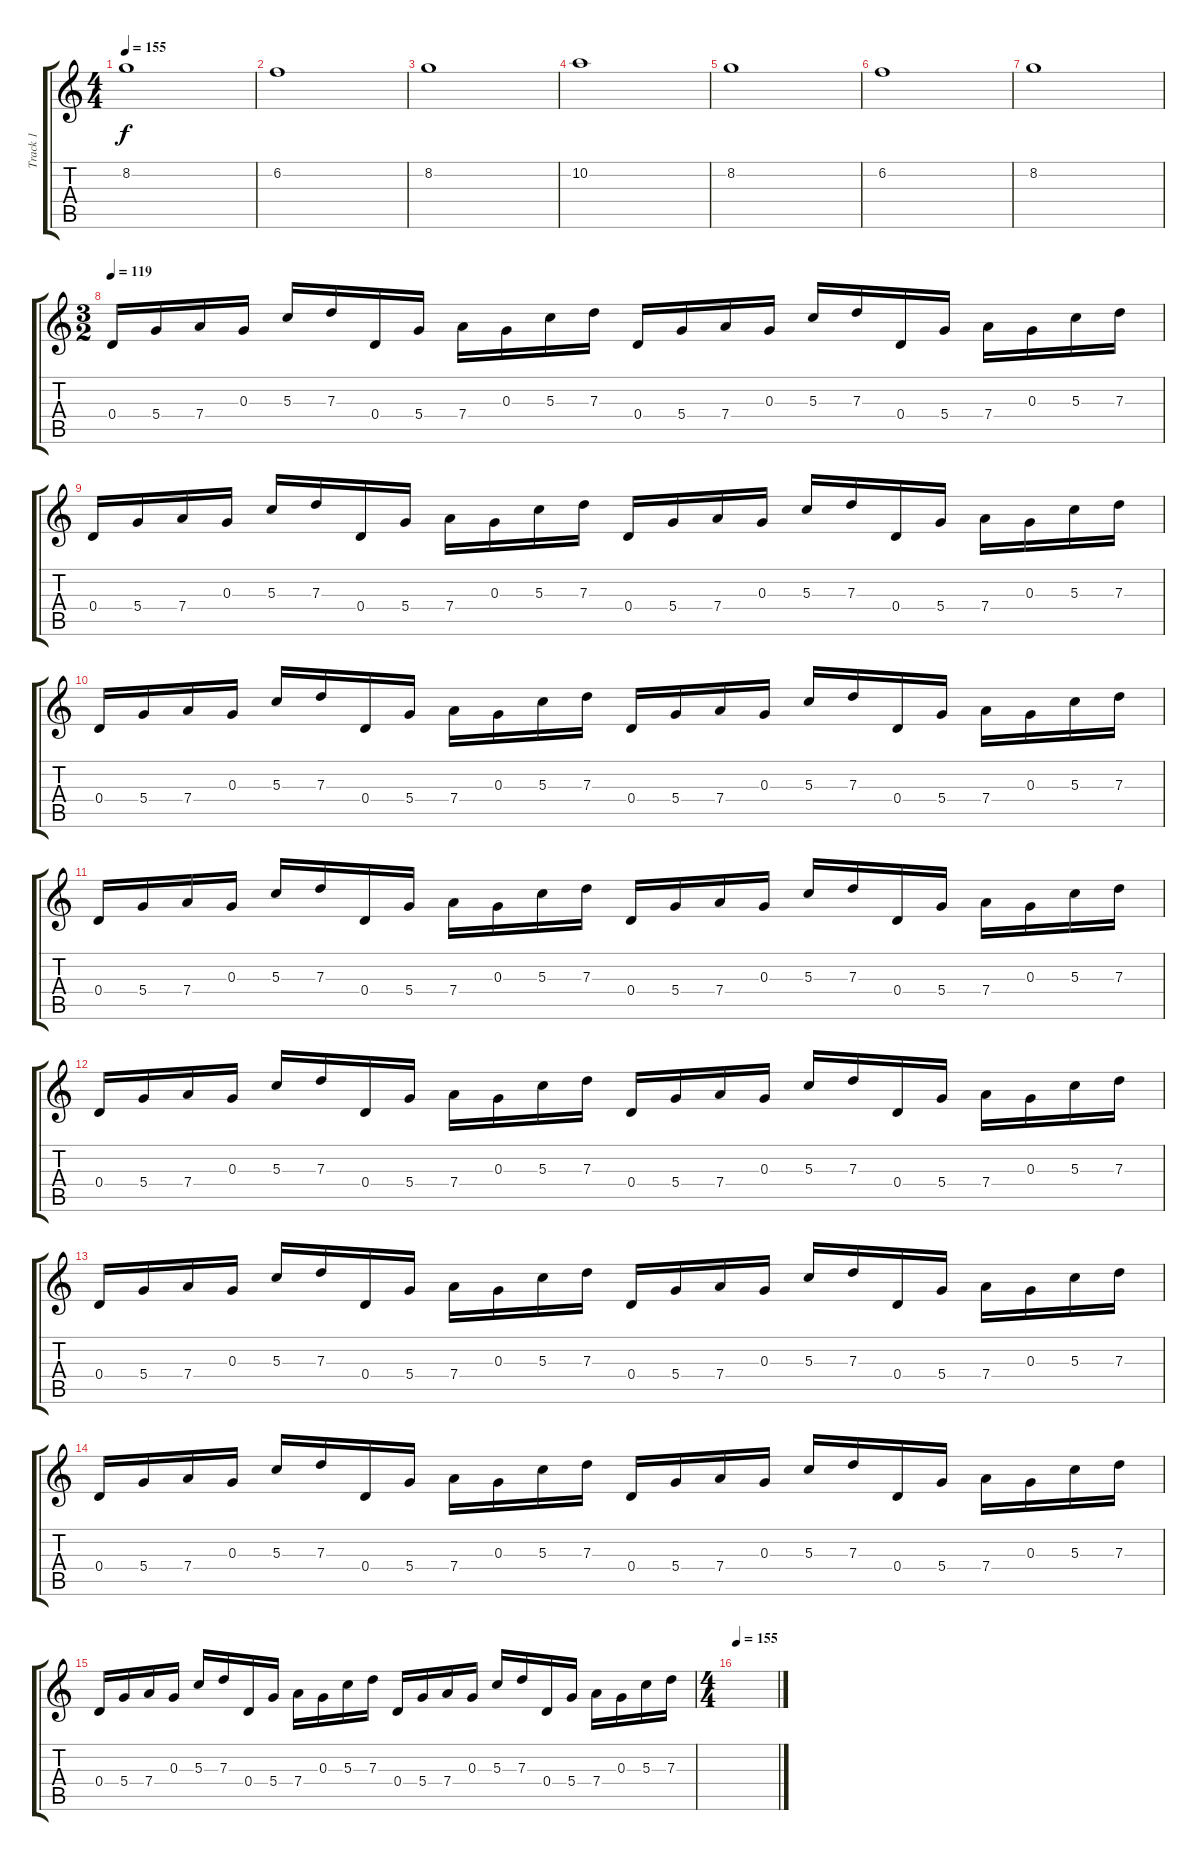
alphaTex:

\track ("Track 1" "Track 1") {instrument distortionguitar}
\staff {score tabs}
\tuning (E4 B3 G3 D3 A2 D2) {hide}
\ts (4 4)
\tempo 155
\clef g2
\ks c
8.2.1{dy f} |
6.2.1 |
8.2.1 |
10.2.1 |
8.2.1 |
6.2.1 |
8.2.1 |
\ts (3 2)
\tempo 119
0.4.16{volume 13} 5.4.16 7.4.16 0.3.16 5.3.16 7.3.16 0.4.16 5.4.16 7.4.16 0.3.16 5.3.16 7.3.16 0.4.16 5.4.16 7.4.16 0.3.16 5.3.16 7.3.16 0.4.16 5.4.16 7.4.16 0.3.16 5.3.16 7.3.16 |
0.4.16 5.4.16 7.4.16 0.3.16 5.3.16 7.3.16 0.4.16 5.4.16 7.4.16 0.3.16 5.3.16 7.3.16 0.4.16 5.4.16 7.4.16 0.3.16 5.3.16 7.3.16 0.4.16 5.4.16 7.4.16 0.3.16 5.3.16 7.3.16 |
0.4.16 5.4.16 7.4.16 0.3.16 5.3.16 7.3.16 0.4.16 5.4.16 7.4.16 0.3.16 5.3.16 7.3.16 0.4.16 5.4.16 7.4.16 0.3.16 5.3.16 7.3.16 0.4.16 5.4.16 7.4.16 0.3.16 5.3.16 7.3.16 |
0.4.16 5.4.16 7.4.16 0.3.16 5.3.16 7.3.16 0.4.16 5.4.16 7.4.16 0.3.16 5.3.16 7.3.16 0.4.16 5.4.16 7.4.16 0.3.16 5.3.16 7.3.16 0.4.16 5.4.16 7.4.16 0.3.16 5.3.16 7.3.16 |
0.4.16 5.4.16 7.4.16 0.3.16 5.3.16 7.3.16 0.4.16 5.4.16 7.4.16 0.3.16 5.3.16 7.3.16 0.4.16 5.4.16 7.4.16 0.3.16 5.3.16 7.3.16 0.4.16 5.4.16 7.4.16 0.3.16 5.3.16 7.3.16 |
0.4.16 5.4.16 7.4.16 0.3.16 5.3.16 7.3.16 0.4.16 5.4.16 7.4.16 0.3.16 5.3.16 7.3.16 0.4.16 5.4.16 7.4.16 0.3.16 5.3.16 7.3.16 0.4.16 5.4.16 7.4.16 0.3.16 5.3.16 7.3.16 |
0.4.16 5.4.16 7.4.16 0.3.16 5.3.16 7.3.16 0.4.16 5.4.16 7.4.16 0.3.16 5.3.16 7.3.16 0.4.16 5.4.16 7.4.16 0.3.16 5.3.16 7.3.16 0.4.16 5.4.16 7.4.16 0.3.16 5.3.16 7.3.16 |
0.4.16 5.4.16 7.4.16 0.3.16 5.3.16 7.3.16 0.4.16 5.4.16 7.4.16 0.3.16 5.3.16 7.3.16 0.4.16 5.4.16 7.4.16 0.3.16 5.3.16 7.3.16 0.4.16 5.4.16 7.4.16 0.3.16 5.3.16 7.3.16 |
\ts (4 4)
\tempo 155
